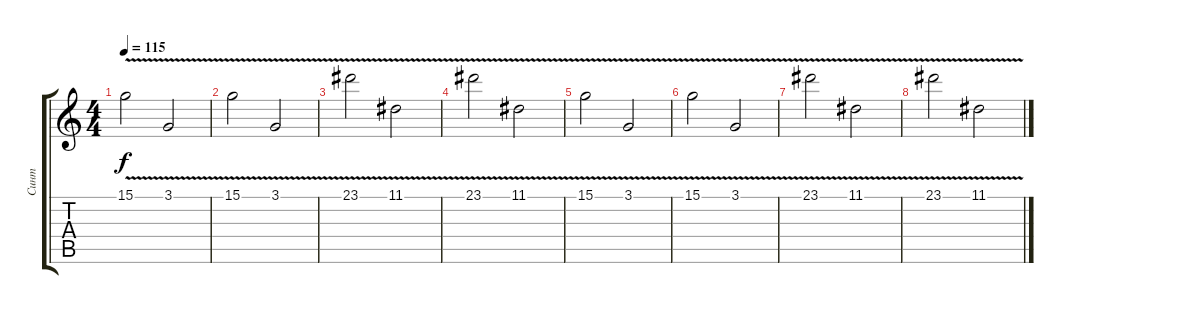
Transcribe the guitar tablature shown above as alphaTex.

\track ("Синт" "Синт") {instrument lead2sawtooth}
\staff {score tabs}
\tuning (E4 B3 G3 D3 A2 E2) {hide}
\ts (4 4)
\tempo 115
\clef g2
\ks c
15.1{v}.2{dy f} 3.1{v}.2 |
15.1{v}.2 3.1{v}.2 |
23.1{v}.2 11.1{v}.2 |
23.1{v}.2 11.1{v}.2 |
15.1{v}.2 3.1{v}.2 |
15.1{v}.2 3.1{v}.2 |
23.1{v}.2 11.1{v}.2 |
23.1{v}.2 11.1{v}.2
